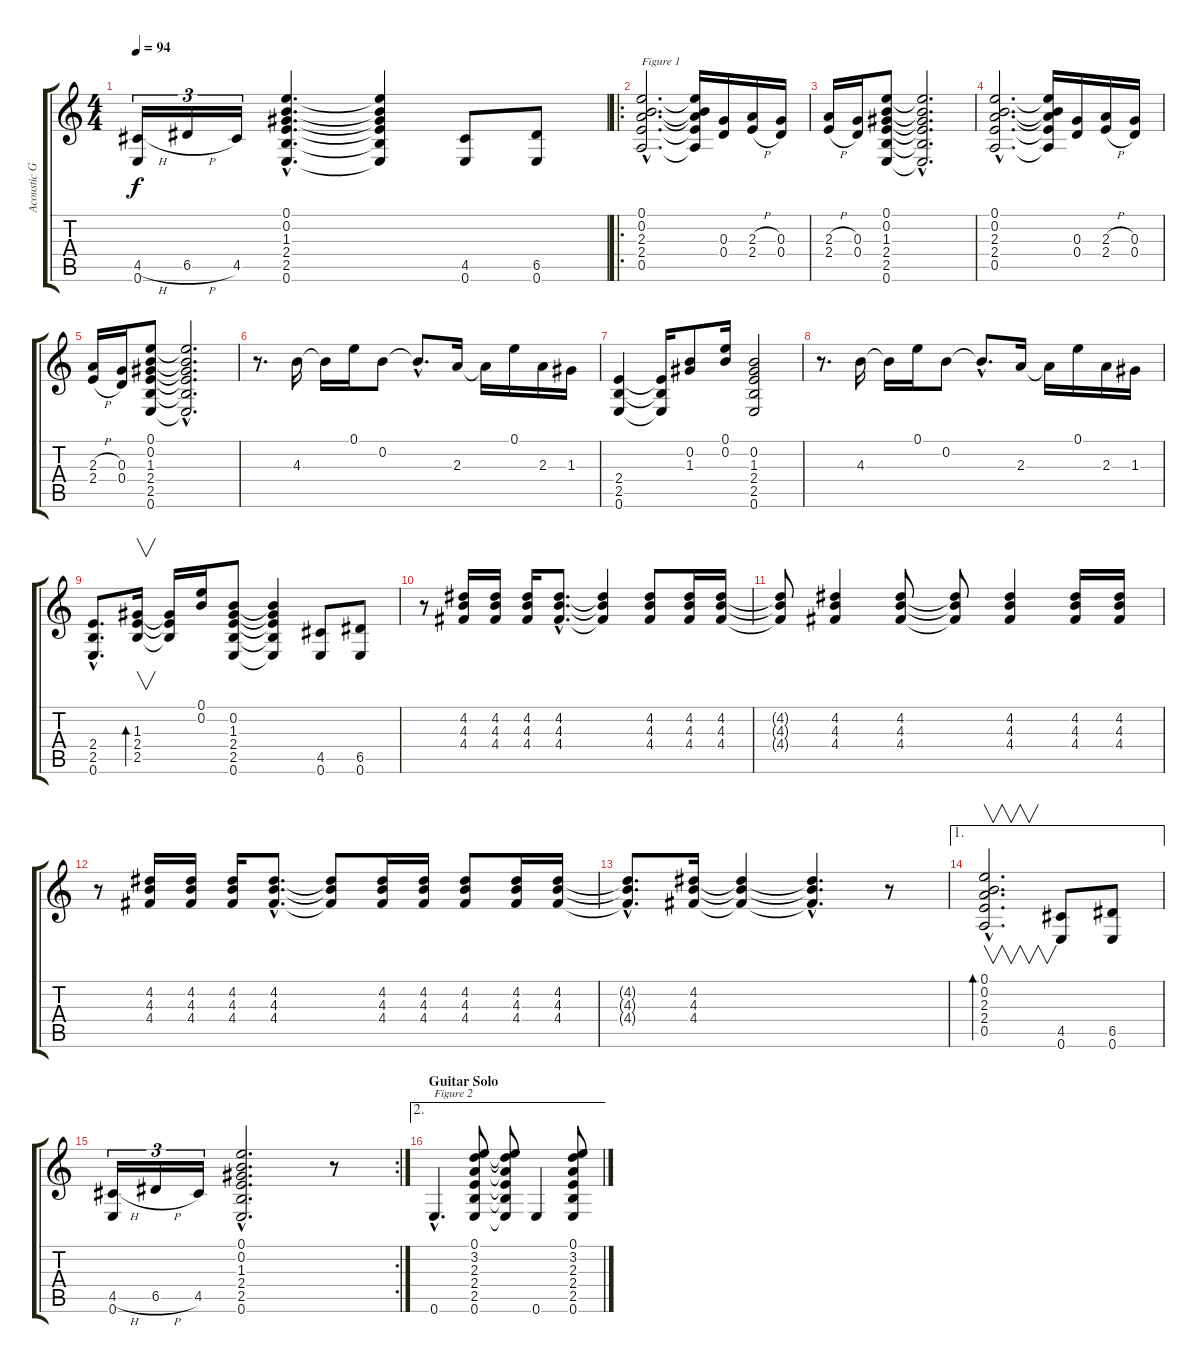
\track ("Acoustic Guitar" "Acoustic G") {instrument acousticguitarnylon}
\staff {score tabs}
\tuning (E4 B3 G3 D3 A2 E2) {hide}
\ts (4 4)
\tempo 94
\clef g2
\ks c
(4.5{h} 0.6).16{tu (3 2) dy f} 6.5{h}.16{tu (3 2)} 4.5.16{tu (3 2)} (0.1{hac} 0.2{hac} 1.3{hac} 2.4{hac} 2.5{hac} 0.6{hac}).4{d} (0.1{t} 0.2{t} 1.3{t} 2.4{t} 2.5{t} 0.6{t}).4 (4.5 0.6).8 (6.5 0.6).8 |
\ro
(0.1{hac} 0.2{hac} 2.3{hac} 2.4{hac} 0.5{hac}).2{d txt "Figure 1"} (0.1{t} 0.2{t} 2.3{t} 2.4{t} 0.5{t}).16 (0.3 0.4).16 (2.3{h} 2.4{h}).16 (0.3 0.4).16 |
(2.3{h} 2.4{h}).16 (0.3 0.4).16 (0.1 0.2 1.3 2.4 2.5 0.6).8 (0.1{hac t} 0.2{hac t} 1.3{hac t} 2.4{hac t} 2.5{hac t} 0.6{hac t}).2{d} |
(0.1{hac} 0.2{hac} 2.3{hac} 2.4{hac} 0.5{hac}).2{d} (0.1{t} 0.2{t} 2.3{t} 2.4{t} 0.5{t}).16 (0.3 0.4).16 (2.3{h} 2.4{h}).16 (0.3 0.4).16 |
(2.3{h} 2.4{h}).16 (0.3 0.4).16 (0.1 0.2 1.3 2.4 2.5 0.6).8 (0.1{hac t} 0.2{hac t} 1.3{hac t} 2.4{hac t} 2.5{hac t} 0.6{hac t}).2{d} |
r.8{d} 4.3.16 4.3{t}.16 0.1.16 0.2.8 0.2{hac t}.8{d} 2.3.16 2.3{t}.16 0.1.16 2.3.16 1.3.16 |
(2.4 2.5 0.6).4 (2.4{t} 2.5{t} 0.6{t}).16 (0.2 1.3).8 (0.1 0.2).16 (0.2 1.3 2.4 2.5 0.6).2 |
r.8{d} 4.3.16 4.3{t}.16 0.1.16 0.2.8 0.2{hac t}.8{d} 2.3.16 2.3{t}.16 0.1.16 2.3.16 1.3.16 |
(2.4{hac} 2.5{hac} 0.6{hac}).8{d} (1.3 2.4 2.5).16{v bd 60} (1.3{t} 2.4{t} 2.5{t}).16 (0.1 0.2).16 (0.2 1.3 2.4 2.5 0.6).8 (0.2{t} 1.3{t} 2.4{t} 2.5{t} 0.6{t}).4 (4.5 0.6).8 (6.5 0.6).8 |
r.8 (4.2 4.3 4.4).16 (4.2 4.3 4.4).16 (4.2 4.3 4.4).16 (4.2{hac} 4.3{hac} 4.4{hac}).8{d} (4.2{t} 4.3{t} 4.4{t}).4 (4.2 4.3 4.4).8 (4.2 4.3 4.4).16 (4.2 4.3 4.4).16 |
(4.2{t} 4.3{t} 4.4{t}).8 (4.2 4.3 4.4).4 (4.2 4.3 4.4).8 (4.2{t} 4.3{t} 4.4{t}).8 (4.2 4.3 4.4).4 (4.2 4.3 4.4).16 (4.2 4.3 4.4).16 |
r.8 (4.2 4.3 4.4).16 (4.2 4.3 4.4).16 (4.2 4.3 4.4).16 (4.2{hac} 4.3{hac} 4.4{hac}).8{d} (4.2{t} 4.3{t} 4.4{t}).8 (4.2 4.3 4.4).16 (4.2 4.3 4.4).16 (4.2 4.3 4.4).8 (4.2 4.3 4.4).16 (4.2 4.3 4.4).16 |
(4.2{hac t} 4.3{hac t} 4.4{hac t}).8{d} (4.2 4.3 4.4).16 (4.2{t} 4.3{t} 4.4{t}).4 (4.2{hac t} 4.3{hac t} 4.4{hac t}).4{d} r.8 |
\ae 1
(0.1{hac} 0.2{hac} 2.3{hac} 2.4{hac} 0.5{hac}).2{v d bd 60} (4.5 0.6).8 (6.5 0.6).8 |
\rc 2
(4.5{h} 0.6).16{tu (3 2)} 6.5{h}.16{tu (3 2)} 4.5.16{tu (3 2)} (0.1 0.2{hac} 1.3{hac} 2.4{hac} 2.5{hac} 0.6{hac}).2{d} r.8 |
\ae 2
\section ("" "Guitar Solo")
0.6{hac}.4{d txt "Figure 2"} (0.1 3.2 2.3 2.4 2.5 0.6).8 (0.1{t} 3.2{t} 2.3{t} 2.4{t} 2.5{t} 0.6{t}).8 0.6.4 (0.1 3.2 2.3 2.4 2.5 0.6).8
